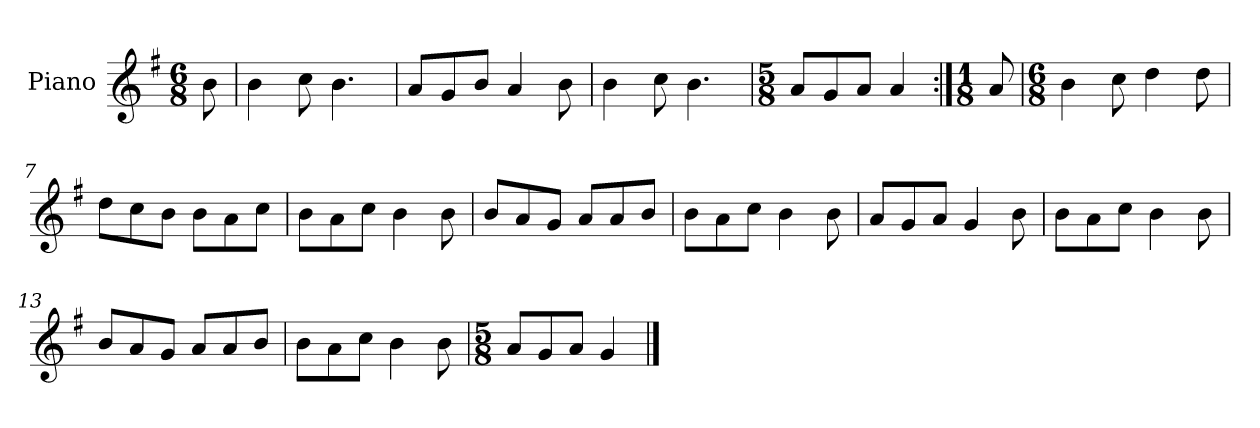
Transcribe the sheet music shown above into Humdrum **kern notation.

**kern
*part1
*staff1
*I"Piano
*I'Pno.
*clefG2
*k[f#]
*M6/8
=
8b\
=1
4b\
8cc\
4.b\
=2
8a/L
8g/
8b/J
4a/
8b\
=3
4b\
8cc\
4.b\
=4
*M5/8
8a/L
8g/
8a/J
4a/
=5:|!
*M1/8
8a/
=6
*M6/8
4b\
8cc\
4dd\
8dd\
=7
8dd\L
8cc\
8b\J
8b\L
8a\
8cc\J
=8
8b\L
8a\
8cc\J
4b\
8b\
!!LO:LB:g=z
=9
8b/L
8a/
8g/J
8a/L
8a/
8b/J
=10
8b\L
8a\
8cc\J
4b\
8b\
=11
8a/L
8g/
8a/J
4g/
8b\
=12
8b\L
8a\
8cc\J
4b\
8b\
=13
8b/L
8a/
8g/J
8a/L
8a/
8b/J
=14
8b\L
8a\
8cc\J
4b\
8b\
=15
*M5/8
8a/L
8g/
8a/J
4g/
==
*-
